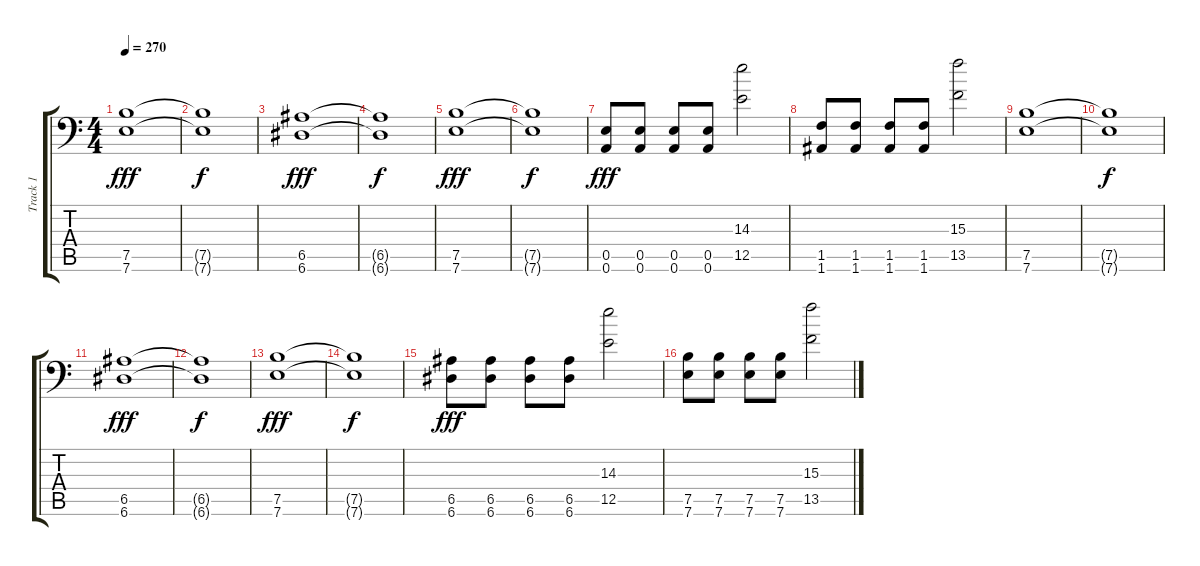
\track ("Track 1" "Track 1") {instrument distortionguitar}
\staff {score tabs}
\tuning (B3 Gb3 D3 A2 E2 A1) {hide}
\ts (4 4)
\tempo 270
\clef f4
\ks c
(7.5 7.6).1{dy fff} |
(7.5{t} 7.6{t}).1{dy f} |
(6.5 6.6).1{dy fff} |
(6.5{t} 6.6{t}).1{dy f} |
(7.5 7.6).1{dy fff} |
(7.5{t} 7.6{t}).1{dy f} |
(0.5 0.6).8{dy fff} (0.5 0.6).8 (0.5 0.6).8 (0.5 0.6).8 (14.3 12.5).2 |
(1.5 1.6).8 (1.5 1.6).8 (1.5 1.6).8 (1.5 1.6).8 (15.3 13.5).2 |
(7.5 7.6).1 |
(7.5{t} 7.6{t}).1{dy f} |
(6.5 6.6).1{dy fff} |
(6.5{t} 6.6{t}).1{dy f} |
(7.5 7.6).1{dy fff} |
(7.5{t} 7.6{t}).1{dy f} |
(6.5 6.6).8{dy fff} (6.5 6.6).8 (6.5 6.6).8 (6.5 6.6).8 (14.3 12.5).2 |
(7.5 7.6).8 (7.5 7.6).8 (7.5 7.6).8 (7.5 7.6).8 (15.3 13.5).2
